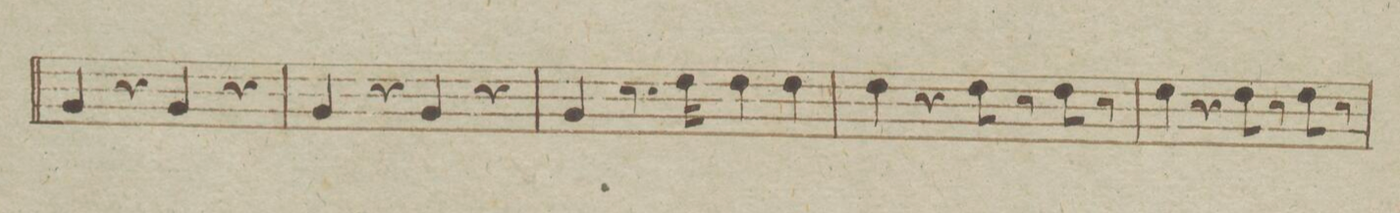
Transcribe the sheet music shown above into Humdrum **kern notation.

**kern	**dynam
*I"Corno Primo in Es.	*
*clefG2	*
*k[b-e-a-]	*
*met(c)	*
*M4/4	*
4B-/	.
4r	.
4B-/	.
4r	.
=10	=10
4B-/	.
4r	.
4B-/	.
4r	.
=11	=11
4B-/	.
8.r	.
16f\	.
4f\	.
4f\	.
=12	=12
4f\	.
4r	.
8f\	.
8r	.
8f\	.
8r	.
=13	=13
4f\	.
4r	.
8f\	.
8r	.
8f\	.
8r	.
=14	=14
*-	*-
